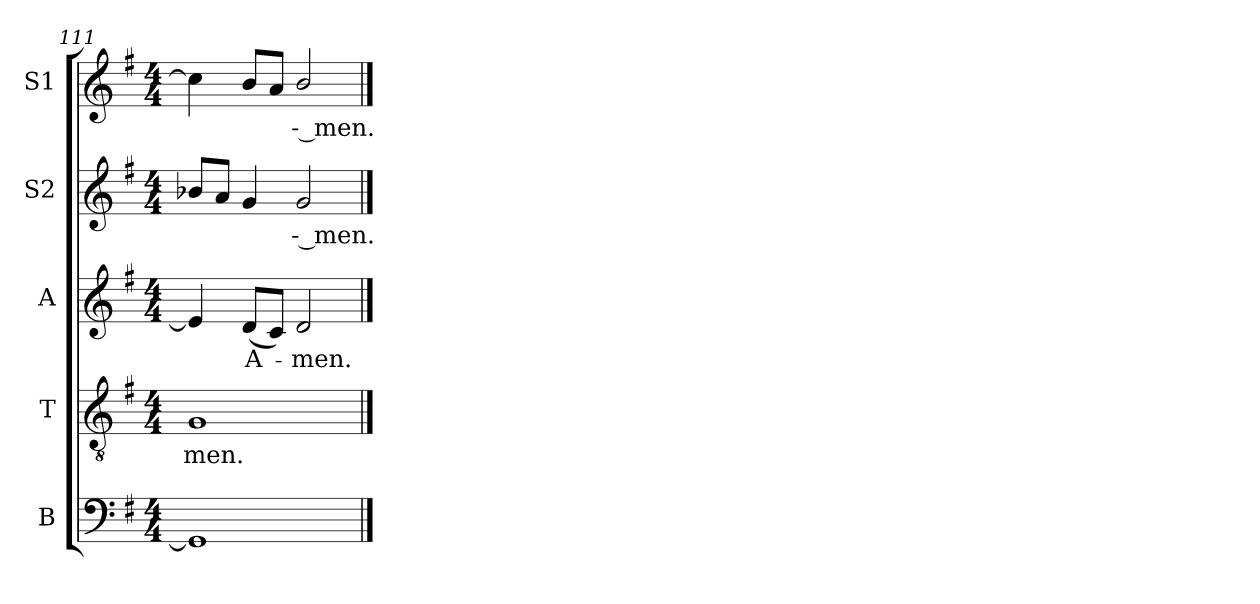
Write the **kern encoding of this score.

**kern	**kern	**text	**kern	**text	**kern	**text	**kern	**text
*part5	*part4	*part4	*part3	*part3	*part2	*part2	*part1	*part1
*staff5	*staff4	*staff4	*staff3	*staff3	*staff2	*staff2	*staff1	*staff1
*I"B	*I"T	*	*I"A	*	*I"S2	*	*I"S1	*
*I'B.	*I'T.	*	*I'A.	*	*I'S.	*	*I'S.	*
*clefF4	*clefGv2	*	*clefG2	*	*clefG2	*	*clefG2	*
*	*ITrd7c12	*	*	*	*	*	*	*
*k[f#]	*k[f#]	*	*k[f#]	*	*k[f#]	*	*k[f#]	*
*G:	*G:	*	*G:	*	*G:	*	*G:	*
*M4/4	*M4/4	*	*M4/4	*	*M4/4	*	*M4/4	*
=111	=111	=111	=111	=111	=111	=111	=111	=111
!	!	!LO:LY:b:color=#000000	!	!	!	!	!	!
1GGi]	1GGi	-men.	4ei/]	.	8b-Xi/L	.	4cci\]	.
.	.	.	.	.	8ai/J	.	.	.
!	!	!	!	!LO:LY:b:color=#000000	!	!	!	!
.	.	.	(8di/L	A-	4gi/	.	8bi/L	.
.	.	.	8ci/J)	.	.	.	8ai/J	.
!	!	!	!	!LO:LY:b:color=#000000	!	!	!	!
!	!	!	!	!	!	!LO:LY:b:color=#000000	!	!
!	!	!	!	!	!	!	!	!LO:LY:b:color=#000000
.	.	.	2di/	-men.	2gi/	-- men.	2bi/	-- men.
==	==	==	==	==	==	==	==	==
*-	*-	*-	*-	*-	*-	*-	*-	*-
